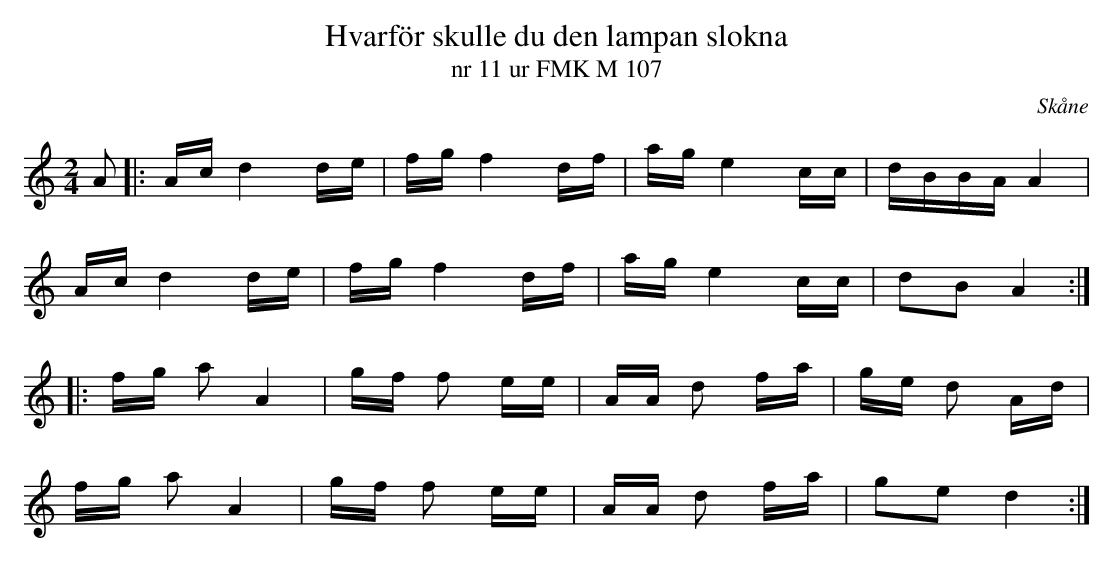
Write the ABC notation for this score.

X:1
T:Hvarför skulle du den lampan slokna
T:nr 11 ur FMK M 107
O:Skåne
M:2/4
L:1/16
K:C
A2 |: Ac d4 de | fg f4 df | ag e4 cc | dBBA A4 |
      Ac d4 de | fg f4 df | ag e4 cc | d2B2 A4 :|
|: fg a2 A4 | gf f2 ee | AA d2 fa | ge d2 Ad |
   fg a2 A4 | gf f2 ee | AA d2 fa | g2e2 d4 :|
